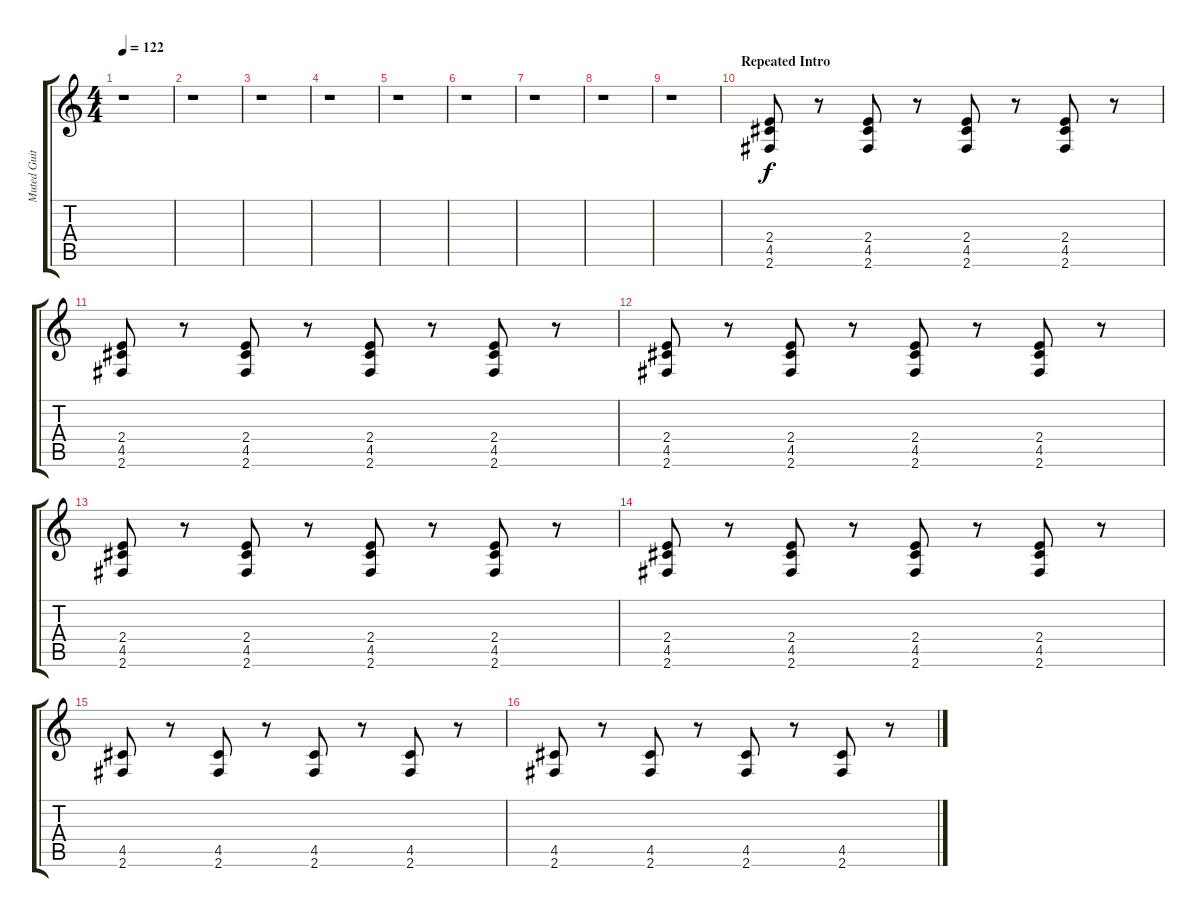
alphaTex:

\track ("Muted Guitar" "Muted Guit") {instrument electricguitarmuted}
\staff {score tabs}
\tuning (E4 B3 G3 D3 A2 E2) {hide}
\ts (4 4)
\tempo 122
\clef g2
\ks c
r.1{dy f} |
r.1 |
r.1 |
r.1 |
r.1 |
r.1 |
r.1 |
r.1 |
r.1 |
\section ("" "Repeated Intro")
(2.4 4.5 2.6).8 r.8 (2.4 4.5 2.6).8 r.8 (2.4 4.5 2.6).8 r.8 (2.4 4.5 2.6).8 r.8 |
(2.4 4.5 2.6).8 r.8 (2.4 4.5 2.6).8 r.8 (2.4 4.5 2.6).8 r.8 (2.4 4.5 2.6).8 r.8 |
(2.4 4.5 2.6).8 r.8 (2.4 4.5 2.6).8 r.8 (2.4 4.5 2.6).8 r.8 (2.4 4.5 2.6).8 r.8 |
(2.4 4.5 2.6).8 r.8 (2.4 4.5 2.6).8 r.8 (2.4 4.5 2.6).8 r.8 (2.4 4.5 2.6).8 r.8 |
(2.4 4.5 2.6).8 r.8 (2.4 4.5 2.6).8 r.8 (2.4 4.5 2.6).8 r.8 (2.4 4.5 2.6).8 r.8 |
(4.5 2.6).8 r.8 (4.5 2.6).8 r.8 (4.5 2.6).8 r.8 (4.5 2.6).8 r.8 |
(4.5 2.6).8 r.8 (4.5 2.6).8 r.8 (4.5 2.6).8 r.8 (4.5 2.6).8 r.8
